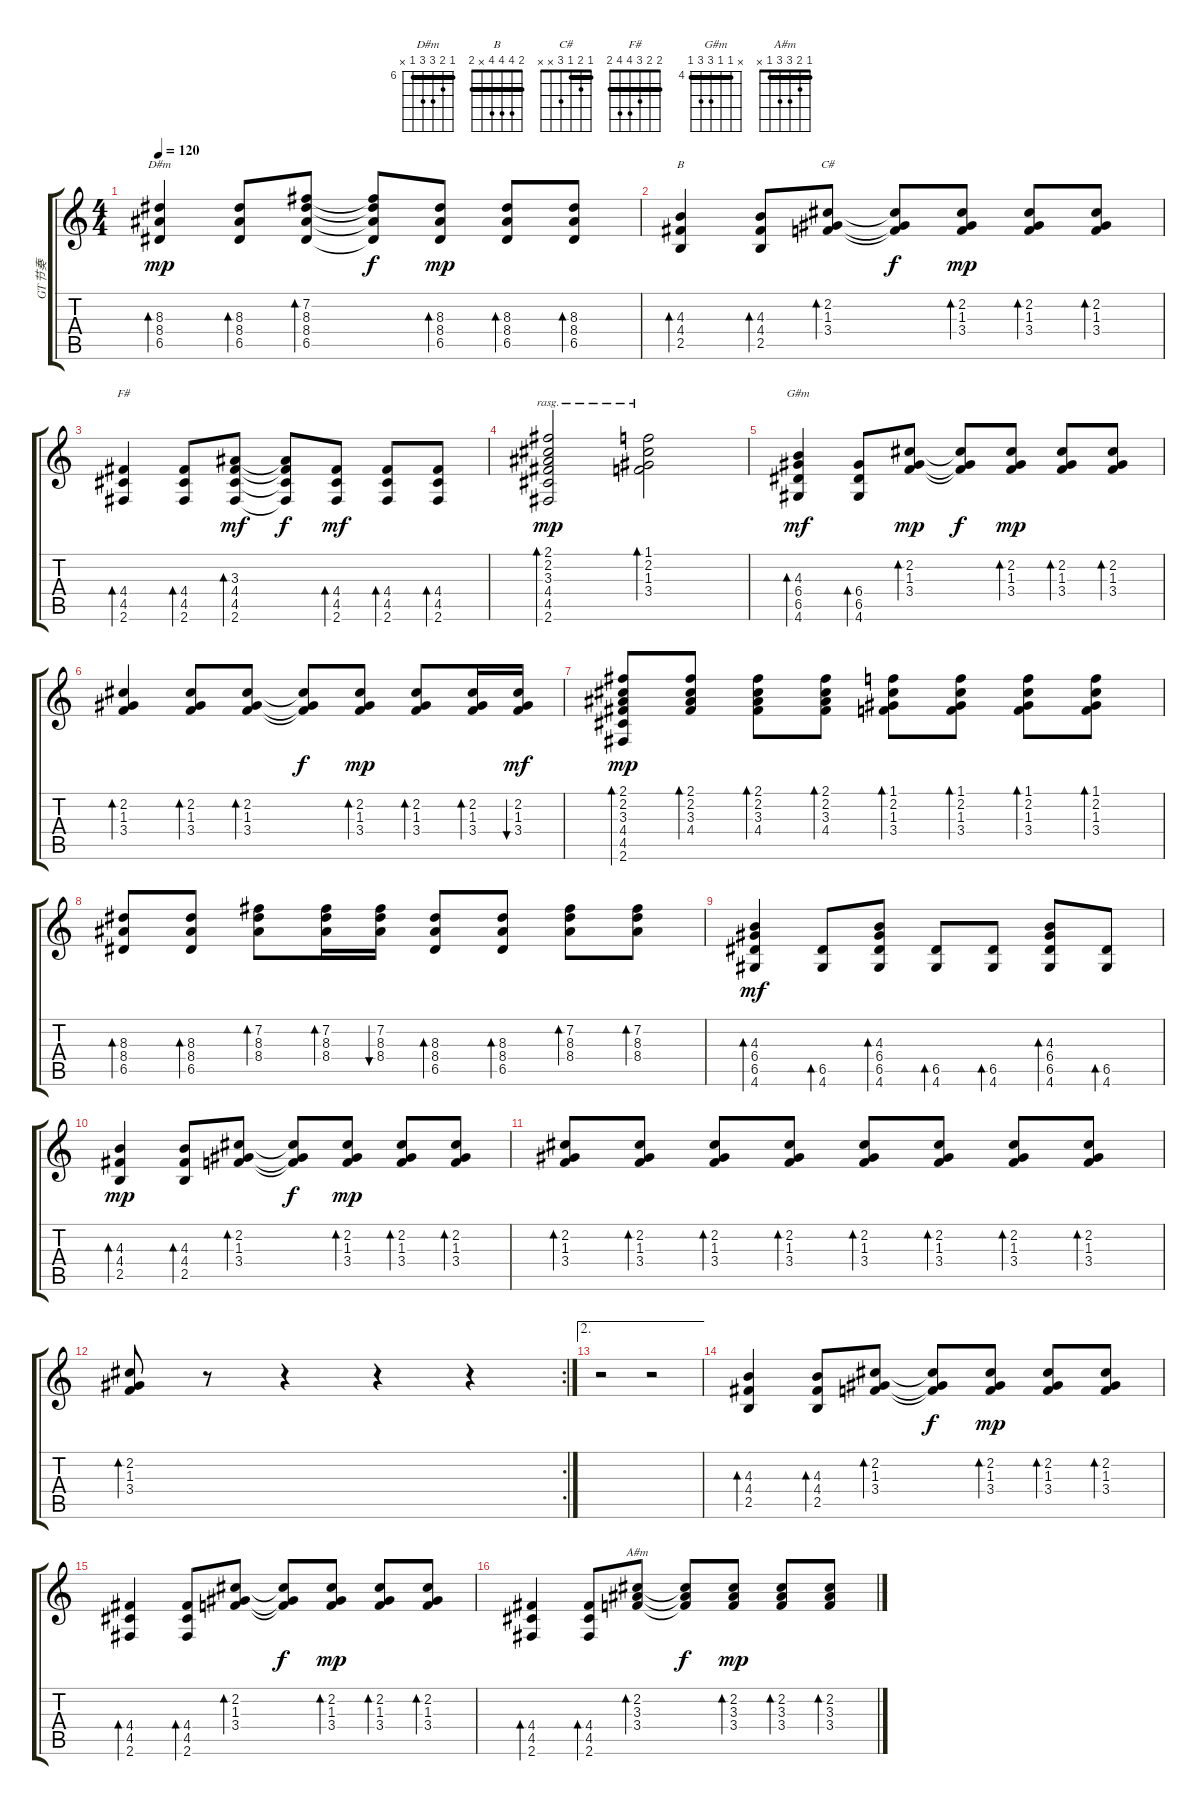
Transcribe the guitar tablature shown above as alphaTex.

\track ("GT节奏" "GT节奏") {instrument acousticguitarsteel}
\staff {score tabs}
\tuning (E4 B3 G3 D3 A2 E2) {hide}
\chord ("D#m" 6 7 8 8 6 x) {firstfret 6 barre 6}
\chord ("B" 2 4 4 4 x 2) {barre 2}
\chord ("C#" 1 2 1 3 x x) {barre 1}
\chord ("F#" 2 2 3 4 4 2) {barre 2}
\chord ("G#m" x 4 4 6 6 4) {firstfret 4 barre 4}
\chord ("A#m" 1 2 3 3 1 x) {barre 1}
\ts (4 4)
\tempo 120
\clef g2
\ks c
(8.3 8.4 6.5).4{bd 60 ch "D#m" dy mp} (8.3 8.4 6.5).8{bd 60} (7.2 8.3 8.4 6.5).8{bd 60} (7.2{t} 8.3{t} 8.4{t} 6.5{t}).8{dy f} (8.3 8.4 6.5).8{bd 60 dy mp} (8.3 8.4 6.5).8{bd 60} (8.3 8.4 6.5).8{bd 60} |
(4.3 4.4 2.5).4{bd 60 ch "B" volume 7 instrument acousticguitarsteel} (4.3 4.4 2.5).8{bd 60} (2.2 1.3 3.4).8{bd 60 ch "C#"} (2.2{t} 1.3{t} 3.4{t}).8{dy f} (2.2 1.3 3.4).8{bd 60 dy mp} (2.2 1.3 3.4).8{bd 60} (2.2 1.3 3.4).8{bd 60} |
(4.4 4.5 2.6).4{bd 60 ch "F#"} (4.4 4.5 2.6).8{bd 60} (3.3 4.4 4.5 2.6).8{bd 60 dy mf} (3.3{t} 4.4{t} 4.5{t} 2.6{t}).8{dy f} (4.4 4.5 2.6).8{bd 60 dy mf} (4.4 4.5 2.6).8{bd 60} (4.4 4.5 2.6).8{bd 60} |
(2.1 2.2 3.3 4.4 4.5 2.6).2{bd 120 rasg ii dy mp} (1.1 2.2 1.3 3.4).2{bd 120 rasg ii} |
(4.3 6.4 6.5 4.6).4{bd 60 ch "G#m" dy mf} (6.4 6.5 4.6).8{bd 60} (2.2 1.3 3.4).8{bd 60 dy mp} (2.2{t} 1.3{t} 3.4{t}).8{dy f} (2.2 1.3 3.4).8{bd 60 dy mp} (2.2 1.3 3.4).8{bd 60} (2.2 1.3 3.4).8{bd 60} |
(2.2 1.3 3.4).4{bd 60} (2.2 1.3 3.4).8{bd 60} (2.2 1.3 3.4).8{bd 60} (2.2{t} 1.3{t} 3.4{t}).8{dy f} (2.2 1.3 3.4).8{bd 60 dy mp} (2.2 1.3 3.4).8{bd 60} (2.2 1.3 3.4).16{bd 60} (2.2 1.3 3.4).16{bu 60 dy mf} |
(2.1 2.2 3.3 4.4 4.5 2.6).8{bd 60 dy mp} (2.1 2.2 3.3 4.4).8{bd 60} (2.1 2.2 3.3 4.4).8{bd 60} (2.1 2.2 3.3 4.4).8{bd 60} (1.1 2.2 1.3 3.4).8{bd 60} (1.1 2.2 1.3 3.4).8{bd 60} (1.1 2.2 1.3 3.4).8{bd 60} (1.1 2.2 1.3 3.4).8{bd 60} |
(8.3 8.4 6.5).8{bd 60} (8.3 8.4 6.5).8{bd 60} (7.2 8.3 8.4).8{bd 60} (7.2 8.3 8.4).16{bd 60} (7.2 8.3 8.4).16{bu 60} (8.3 8.4 6.5).8{bd 60} (8.3 8.4 6.5).8{bd 60} (7.2 8.3 8.4).8{bd 60} (7.2 8.3 8.4).8{bd 60} |
(4.3 6.4 6.5 4.6).4{bd 60 dy mf} (6.5 4.6).8{bd 60} (4.3 6.4 6.5 4.6).8{bd 60} (6.5 4.6).8{bd 60} (6.5 4.6).8{bd 60} (4.3 6.4 6.5 4.6).8{bd 60} (6.5 4.6).8{bd 60} |
(4.3 4.4 2.5).4{bd 60 dy mp volume 7 instrument acousticguitarsteel} (4.3 4.4 2.5).8{bd 60} (2.2 1.3 3.4).8{bd 60} (2.2{t} 1.3{t} 3.4{t}).8{dy f} (2.2 1.3 3.4).8{bd 60 dy mp} (2.2 1.3 3.4).8{bd 60} (2.2 1.3 3.4).8{bd 60} |
(2.2 1.3 3.4).8{bd 60} (2.2 1.3 3.4).8{bd 60} (2.2 1.3 3.4).8{bd 60} (2.2 1.3 3.4).8{bd 60} (2.2 1.3 3.4).8{bd 60} (2.2 1.3 3.4).8{bd 60} (2.2 1.3 3.4).8{bd 60} (2.2 1.3 3.4).8{bd 60} |
\rc 2
(2.2 1.3 3.4).8{bd 60} r.8 r.4 r.4 r.4 |
\ae 2
r.2 r.2 |
(4.3 4.4 2.5).4{bd 60 volume 7 instrument acousticguitarsteel} (4.3 4.4 2.5).8{bd 60} (2.2 1.3 3.4).8{bd 60} (2.2{t} 1.3{t} 3.4{t}).8{dy f} (2.2 1.3 3.4).8{bd 60 dy mp} (2.2 1.3 3.4).8{bd 60} (2.2 1.3 3.4).8{bd 60} |
(4.4 4.5 2.6).4{bd 60} (4.4 4.5 2.6).8{bd 60} (2.2 1.3 3.4).8{bd 60} (2.2{t} 1.3{t} 3.4{t}).8{dy f} (2.2 1.3 3.4).8{bd 60 dy mp} (2.2 1.3 3.4).8{bd 60} (2.2 1.3 3.4).8{bd 60} |
(4.4 4.5 2.6).4{bd 60} (4.4 4.5 2.6).8{bd 60} (2.2 3.3 3.4).8{bd 60 ch "A#m"} (2.2{t} 3.3{t} 3.4{t}).8{dy f} (2.2 3.3 3.4).8{bd 60 dy mp} (2.2 3.3 3.4).8{bd 60} (2.2 3.3 3.4).8{bd 60}
